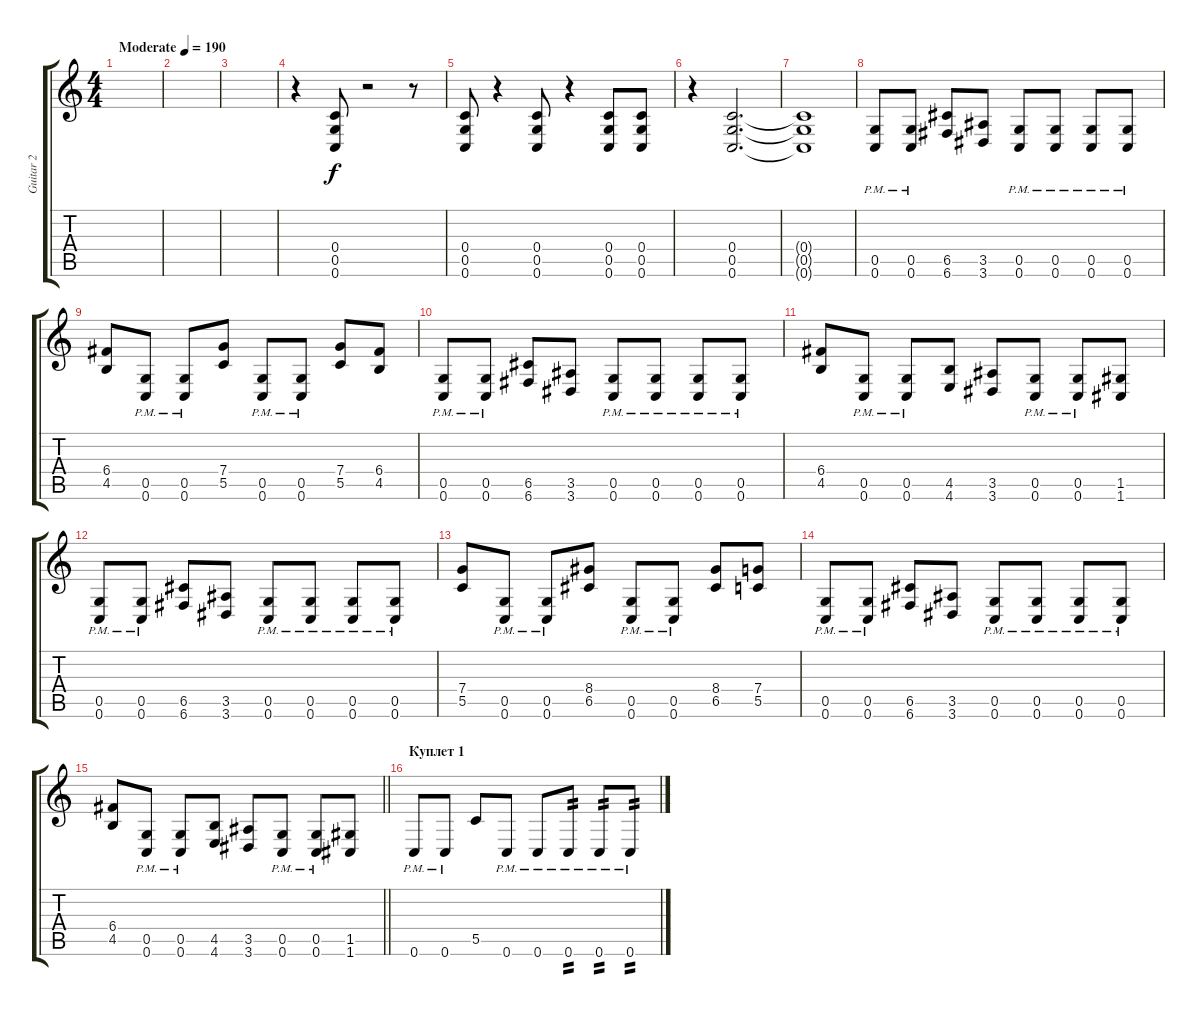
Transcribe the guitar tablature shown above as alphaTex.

\track ("Guitar 2" "Guitar 2") {instrument distortionguitar}
\staff {score tabs}
\tuning (D4 A3 F3 C3 G2 C2) {hide}
\ts (4 4)
\tempo (190 "Moderate")
\clef g2
\ks c
|
|
|
r.4 (0.4 0.5 0.6).8 r.2 r.8 |
(0.4 0.5 0.6).8 r.4 (0.4 0.5 0.6).8 r.4 (0.4 0.5 0.6).8 (0.4 0.5 0.6).8 |
r.4 (0.4 0.5 0.6).2{d} |
(0.4{t} 0.5{t} 0.6{t}).1 |
(0.5{pm} 0.6{pm}).8 (0.5{pm} 0.6{pm}).8 (6.5 6.6).8 (3.5 3.6).8 (0.5{pm} 0.6{pm}).8 (0.5{pm} 0.6{pm}).8 (0.5{pm} 0.6{pm}).8 (0.5{pm} 0.6{pm}).8 |
(6.4 4.5).8 (0.5{pm} 0.6{pm}).8 (0.5{pm} 0.6{pm}).8 (7.4 5.5).8 (0.5{pm} 0.6{pm}).8 (0.5{pm} 0.6{pm}).8 (7.4 5.5).8 (6.4 4.5).8 |
(0.5{pm} 0.6{pm}).8 (0.5{pm} 0.6{pm}).8 (6.5 6.6).8 (3.5 3.6).8 (0.5{pm} 0.6{pm}).8 (0.5{pm} 0.6{pm}).8 (0.5{pm} 0.6{pm}).8 (0.5{pm} 0.6{pm}).8 |
(6.4 4.5).8 (0.5{pm} 0.6{pm}).8 (0.5{pm} 0.6{pm}).8 (4.5 4.6).8 (3.5 3.6).8 (0.5{pm} 0.6{pm}).8 (0.5{pm} 0.6{pm}).8 (1.5 1.6).8 |
(0.5{pm} 0.6{pm}).8 (0.5{pm} 0.6{pm}).8 (6.5 6.6).8 (3.5 3.6).8 (0.5{pm} 0.6{pm}).8 (0.5{pm} 0.6{pm}).8 (0.5{pm} 0.6{pm}).8 (0.5{pm} 0.6{pm}).8 |
(7.4 5.5).8 (0.5{pm} 0.6{pm}).8 (0.5{pm} 0.6{pm}).8 (8.4 6.5).8 (0.5{pm} 0.6{pm}).8 (0.5{pm} 0.6{pm}).8 (8.4 6.5).8 (7.4 5.5).8 |
(0.5{pm} 0.6{pm}).8 (0.5{pm} 0.6{pm}).8 (6.5 6.6).8 (3.5 3.6).8 (0.5{pm} 0.6{pm}).8 (0.5{pm} 0.6{pm}).8 (0.5{pm} 0.6{pm}).8 (0.5{pm} 0.6{pm}).8 |
\barLineRight lightlight
(6.4 4.5).8 (0.5{pm} 0.6{pm}).8 (0.5{pm} 0.6{pm}).8 (4.5 4.6).8 (3.5 3.6).8 (0.5{pm} 0.6{pm}).8 (0.5{pm} 0.6{pm}).8 (1.5 1.6).8 |
\section ("" "Куплет 1")
0.6{pm}.8 0.6{pm}.8 5.5.8 0.6{pm}.8 0.6{pm}.8 0.6{pm}.8{tp 2} 0.6{pm}.8{tp 2} 0.6{pm}.8{tp 2}
